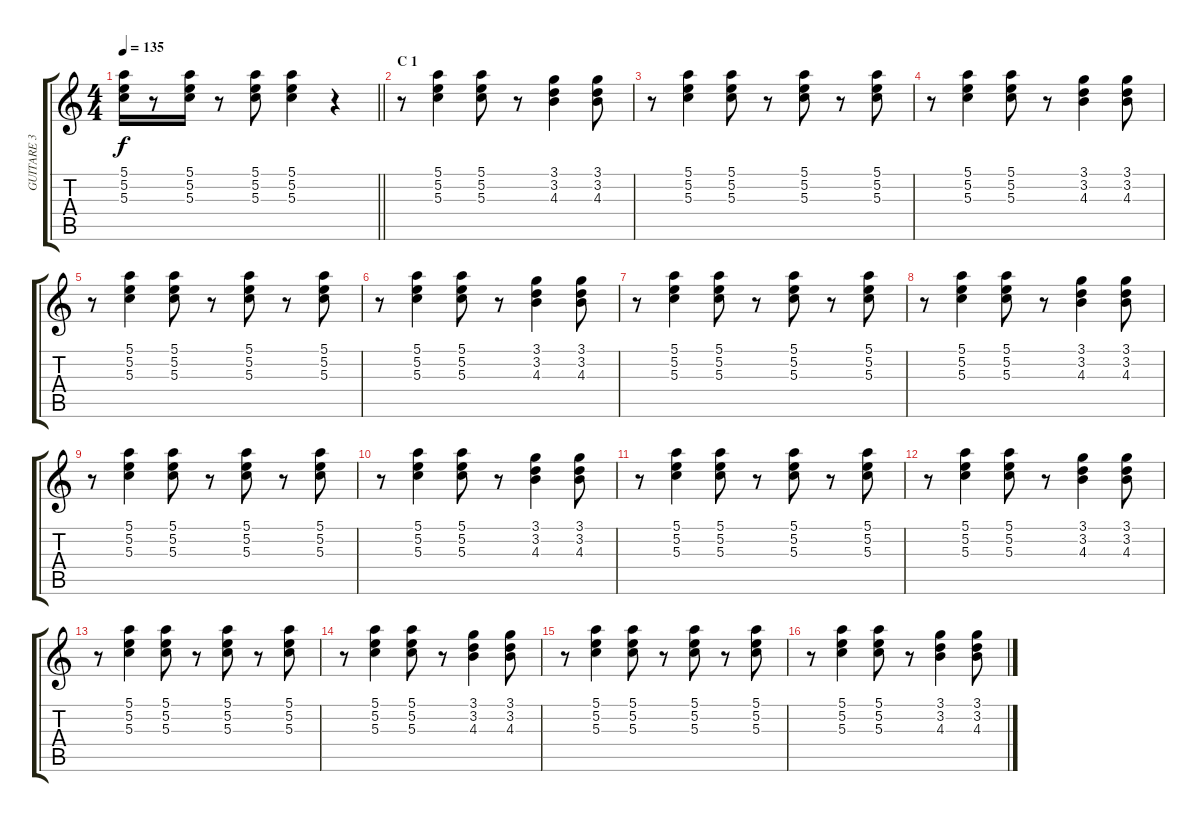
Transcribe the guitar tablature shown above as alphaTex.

\track ("GUITARE 3" "GUITARE 3") {instrument distortionguitar}
\staff {score tabs}
\tuning (E4 B3 G3 D3 A2 E2) {hide}
\ts (4 4)
\tempo 135
\clef g2
\barLineRight lightlight
\ks c
(5.1 5.2 5.3).16{dy f} r.8 (5.1 5.2 5.3).16 r.8 (5.1 5.2 5.3).8 (5.1 5.2 5.3).4 r.4 |
\section ("" "C 1")
r.8 (5.1 5.2 5.3).4 (5.1 5.2 5.3).8 r.8 (3.1 3.2 4.3).4 (3.1 3.2 4.3).8 |
r.8 (5.1 5.2 5.3).4 (5.1 5.2 5.3).8 r.8 (5.1 5.2 5.3).8 r.8 (5.1 5.2 5.3).8 |
r.8 (5.1 5.2 5.3).4 (5.1 5.2 5.3).8 r.8 (3.1 3.2 4.3).4 (3.1 3.2 4.3).8 |
r.8 (5.1 5.2 5.3).4 (5.1 5.2 5.3).8 r.8 (5.1 5.2 5.3).8 r.8 (5.1 5.2 5.3).8 |
r.8 (5.1 5.2 5.3).4 (5.1 5.2 5.3).8 r.8 (3.1 3.2 4.3).4 (3.1 3.2 4.3).8 |
r.8 (5.1 5.2 5.3).4 (5.1 5.2 5.3).8 r.8 (5.1 5.2 5.3).8 r.8 (5.1 5.2 5.3).8 |
r.8 (5.1 5.2 5.3).4 (5.1 5.2 5.3).8 r.8 (3.1 3.2 4.3).4 (3.1 3.2 4.3).8 |
r.8 (5.1 5.2 5.3).4 (5.1 5.2 5.3).8 r.8 (5.1 5.2 5.3).8 r.8 (5.1 5.2 5.3).8 |
r.8 (5.1 5.2 5.3).4 (5.1 5.2 5.3).8 r.8 (3.1 3.2 4.3).4 (3.1 3.2 4.3).8 |
r.8 (5.1 5.2 5.3).4 (5.1 5.2 5.3).8 r.8 (5.1 5.2 5.3).8 r.8 (5.1 5.2 5.3).8 |
r.8 (5.1 5.2 5.3).4 (5.1 5.2 5.3).8 r.8 (3.1 3.2 4.3).4 (3.1 3.2 4.3).8 |
r.8 (5.1 5.2 5.3).4 (5.1 5.2 5.3).8 r.8 (5.1 5.2 5.3).8 r.8 (5.1 5.2 5.3).8 |
r.8 (5.1 5.2 5.3).4 (5.1 5.2 5.3).8 r.8 (3.1 3.2 4.3).4 (3.1 3.2 4.3).8 |
r.8 (5.1 5.2 5.3).4 (5.1 5.2 5.3).8 r.8 (5.1 5.2 5.3).8 r.8 (5.1 5.2 5.3).8 |
r.8 (5.1 5.2 5.3).4 (5.1 5.2 5.3).8 r.8 (3.1 3.2 4.3).4 (3.1 3.2 4.3).8
